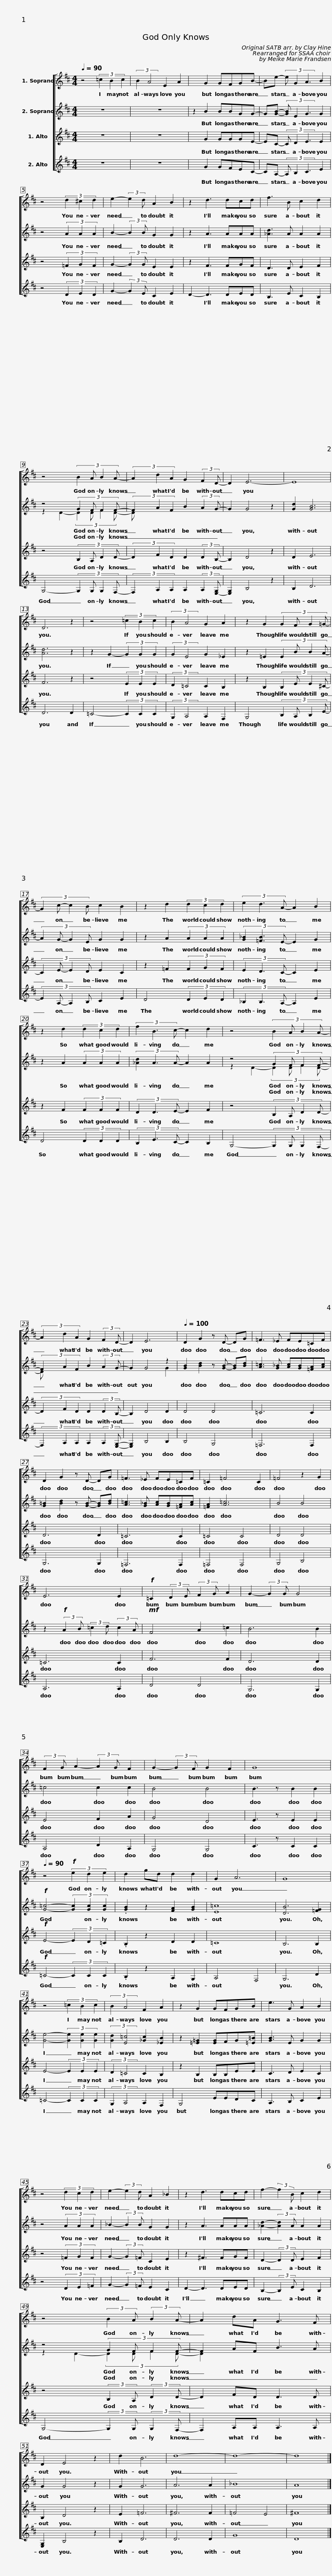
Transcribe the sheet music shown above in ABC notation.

X:1
%%score [ 1 ( 2 3 ) 4 5 ]
L:1/8
Q:1/4=90
M:4/4
I:linebreak $
K:D
V:1 treble
V:2 treble
V:3 treble
V:4 treble
V:5 treble
V:1
 z4 (3=c2 B2 c2 | (3:2:2B2 A4 E2 A2 | x2 G2 GFGB- |$ Be- (3e G2 A3 B2 | z4 (3d2 ^c2 d2 | %5
 e2- (3:2:2e2 d A2 B2 | z2 d3 dcd |$ f3 B c2 d2 | z4 (3:2:4B2 A B2 A- | (3A2 d2 A2 G2 (3:2:2F2 D- | %10
 D2 E6- |$ E8 | D6 z2 | z4 (3=c2 B2 c2 | (3:2:2B2 A4 G2 A2 |$ %15
 z2 G2 (3:2:4G2 F G2 =G- | (3:2:4G2 c- c2 B c2 B2 | z2 d2 (3d2 c2 d2 |$ (3e2 d3 A- A2 B2 | z2 d2 (3d2 c2 d2 | %20
 (3f2 B3 c- c2 d2 |$ z4 (3:2:4B2 A B2 A- | (3A2 d2 A2 G2 (3:2:2F2 D- | D2 E6 |$[Q:1/4=100] D2 G2 z D- DG | %25
 =F3 _E FE=CF | D2 G2 z D- DG |$ =F3 _E FE=CF | =C2 =F4 C2 | =F4 z2 G2 | %30
 E6 E2 |$!f! =C2 (3:2:2D2 E (3:2:2F2 G A2 | G2- (3:2:2G2 G G4 | (3:2:2F2 G A2- (3:2:2A2 G F2 |$ G2- (3:2:2G2 F G2 F2 | %35
 G8 |[Q:1/4=90] z4!f! (3e2 d2 e2 | d2 gd d2 d2 |$ G2 A6- | G8 | %40
 z4 (3=c2 B2 c2 | (3:2:2B2 A4 F2 A2 | z2 G2 GFGB |$ e3 G A2 B2 | z4 (3d2 c2 d2 | %45
 e2- (3:2:2e2 d A2 _B2 | z2 d3 dcd |$ f2- (3:2:2f2 B c2 d2 | z4 (3:2:2B2 A (3:2:2B2 A- | A2 dA G3 F | %50
 D2 E4 z2 |$ d2 B6 | d8- | d8- | d8 |] %55
V:2
 z8 | z8 | x2 B2 BBGG- |$ G[GB]- (3[GB] E2 G3 G2 | z4 (3A2 A2 A2 | %5
 B2- (3:2:2B2 B G2 G2 | z2 A3 AAA |$ [_Ad]3 A A2 A2 | z4 (3:2:4G2 F F2 F- | (3F2 A2 F2 B2 (3:2:2A2 G- | %10
 G2 G4 z2 |$ [Gd]2 [GB]6 | [Ad]6 z2 | z2 G2- (3G2 G2 G2 | (3:2:2G2 E4 G2 _E2 |$ %15
 z2 =E2 (3:2:4E2 B B2 A- | (3:2:4A2 G- G2 E G2 G2 | z2 A2 (3A2 A2 A2 |$ (3[G_B]2 [=FB]3 E- E2 G2 | z2 A2 (3A2 A2 A2 | %20
 (3[_Ad]2 A3 A- A2 A2 |$ z4 (3:2:4G2 F F2 F- | (3F2 A2 F2 B2 (3:2:2A2 G- | G2 G4 z2 |$ [GB]2 [Bd]2 z [GB]- [GB][Bd] | %25
 [A=c]3 [G_B] [Ac][GB][=FA][Ac] | [G=B]2 [Bd]2 z [GB]- [GB][Bd] |$ [A=c]3 [G_B] [Ac][GB][=FA][Ac] | [=FA]2 [A=c]6 | B4 B4 | %30
 z2!f! (3:2:2A2 B (3:2:2=c2 d (3:2:2c2 A |$!mf! F4 A2 =c2 | B6 B2 | =c4 c2 c2 |$ B4 B4 | %35
 B3 z B2 B2 |!f! [G=c]4- (3[Gc]2 [Gc]2 [Gc]2 | .[GB]2 z2 [FA]2 [GB]2 |$ [E=c]8 | [DB]6 [=FG]2 | %40
 [Ge]4- (3[Ge]2 [Ge]2 [Ge]2 | (3:2:2[Gd]2 [E=c]4 [_Gc]2 [_EB]2 | z2 [=E=G]2 [EG]FG[=E=B] |$ [GB]3 E G2 G2 | z4 (3A2 A2 A2 | %45
 _B2- (3:2:2B2 B G2 G2 | z2 A3 AAA |$ [_Ad]2- (3:2:2[Ad]2 A A2 A2 | z4 (3:2:4G2 F F2 F- | F2 AF B3 A | %50
 G2 G4 z2 |$ G2 G6 | A6 A2 | _B8 | A8 |] %55
V:3
 x8 | x8 | z2 x6 |$ x8 | x8 | %5
 x8 | x8 |$ x8 | z2 D2- (3:2:4D2 D F2 D- | D x7 | %10
 x8 |$ x8 | x8 | x8 | x8 |$ %15
 x8 | x8 | x8 |$ x8 | x8 | %20
 x8 |$ z2 D2- (3:2:4D2 D F2 D- | D x7 | x6 G2 |$ x8 | %25
 x8 | x8 |$ x8 | x8 | x8 | %30
 x8 |$ x8 | x8 | x8 |$ x8 | %35
 x8 | x8 | x8 |$ x8 | x8 | %40
 x8 | x8 | x8 |$ x8 | x8 | %45
 x8 | x8 |$ x8 | z2 D2- (3:2:4D2 D F2 D- | D2 x6 | %50
 x8 |$ x8 | x8 | x8 | x8 |] %55
V:4
 z8 | z8 | x2 G2 GGGE- |$ EC- (3C D2 E3 E2 | z4 (3=F2 G2 F2 | %5
 G2- (3:2:2G2 G E2 E2 | z2 F3 FGF |$ D3 D E2 F2 | z4 (3:2:4B,2 A, D2 D- | (3D2 F2 D2 D2 (3:2:2D2 B,- | %10
 B,2 D4 z2 |$ D2 E6 | F6 z2 | z4 (3E2 E2 E2 | (3:2:2D2 =C4 C2 B,2 |$ %15
 z2 B,2 (3:2:4B,2 E E2 ^C- | (3:2:4C2 E- E2 D E2 C2 | z2 =F2 (3F2 G2 F2 |$ (3E2 D3 C- C2 E2 | z2 F2 (3F2 F2 F2 | %20
 (3D2 D3 E- E2 F2 |$ z4 (3:2:4B,2 A, D2 D- | (3D2 F2 D2 D2 (3:2:2D2 B,- | B,2 D4 D2 |$ D4 D4 | %25
 =C6 C2 | D6 D2 |$ =C6 C2 | =C4 C4 | D4 D4 | %30
 =C6 C2 |$ F6 F2 | D6 D2 | E4 F2 A2 |$ G4 D4 | %35
 E3 z E2 E2 |!f! E4- (3E2 D2 =C2 | .B,2 z2 D2 D2 |$ =C8 | B,6 B,2 | %40
 E4- (3E2 E2 E2 | (3:2:2D2 =C4 C2 B,2 | z2 B,2 B,B,EE |$ C3 D E2 C2 | z4 (3=F2 G2 F2 | %45
 G2- (3:2:2G2 =F C2 E2 | z2 ^F3 FGF |$ D2- (3:2:2D2 D E2 F2 | z4 (3:2:2B,2 A, (3:2:2D2 D- | D2 FD D3 D | %50
 B,2 D4 z2 |$ E2 =F6 | ^F6 F2 | =F4 E4 | ^F8 |] %55
V:5
 z8 | z8 | x2 G2 GFEC- |$ CA,- (3A, B,2 C3 E2 | z4 (3D2 E2 D2 | %5
 G2- (3:2:2G2 E C2 E2 | D2- D3 DED |$ B,3 E C2 B,2 | G,4- (3:2:4G,2 G, G,2 F,- | (3F,2 A,2 A,2 A,2 (3:2:2A,2 [E,-G,] | %10
 [E,G,]2 B,4 z2 |$ B,2 D6 | D6 D2 | =C4- (3C2 C2 C2 | (3:2:2G,2 A,4 A,2 F,2 |$ %15
 G,4 (3:2:4B,2 A, B,2 E- | (3:2:4E2 A,- A,2 B, C2 E2 | D4 (3D2 E2 D2 |$ (3_B,2 B,3 A,- A,2 E2 | D4 (3D2 D2 D2 | %20
 (3B,2 E3 C- C2 B,2 |$ G,4- (3:2:4G,2 G, G,2 F,- | (3F,2 A,2 A,2 A,2 (3:2:2A,2 [E,G,]- | [E,G,]2 B,4 B,2 |$ B,4 G,4 | %25
 =F,6 F,2 | G,6 G,2 |$ =F,6 F,2 | =F,4 F,4 | G,4 B,4 | %30
 A,6 A,2 |$ D4 D4 | G,6 G,2 | A,4 D2 A,2 |$ G,4 G,4 | %35
 C3 z C2 C2 |!f! =C4- (3C2 C2 C2 | .B,2 z2 A,2 G,2 |$ A,4- F,4 | G,6 D2 | %40
 =C4- (3C2 C2 C2 | (3:2:2G,2 A,4 A,2 F,2 | G,4 EEDC |$ A,3 B, C2 E2 | z4 (3D2 E2 =F2 | %45
 G2- (3:2:2G2 =F E2 C2 | D2- D3 DED |$ B,2- (3:2:2B,2 E C2 B,2 | G,4- (3:2:2G,2 G, (3:2:2G,2 F,- | F,2 A,A, A,3 A, | %50
 [E,G,]2 B,4 z2 |$ B,2 D6 | D6 D2 | G8 | D8 |] %55
